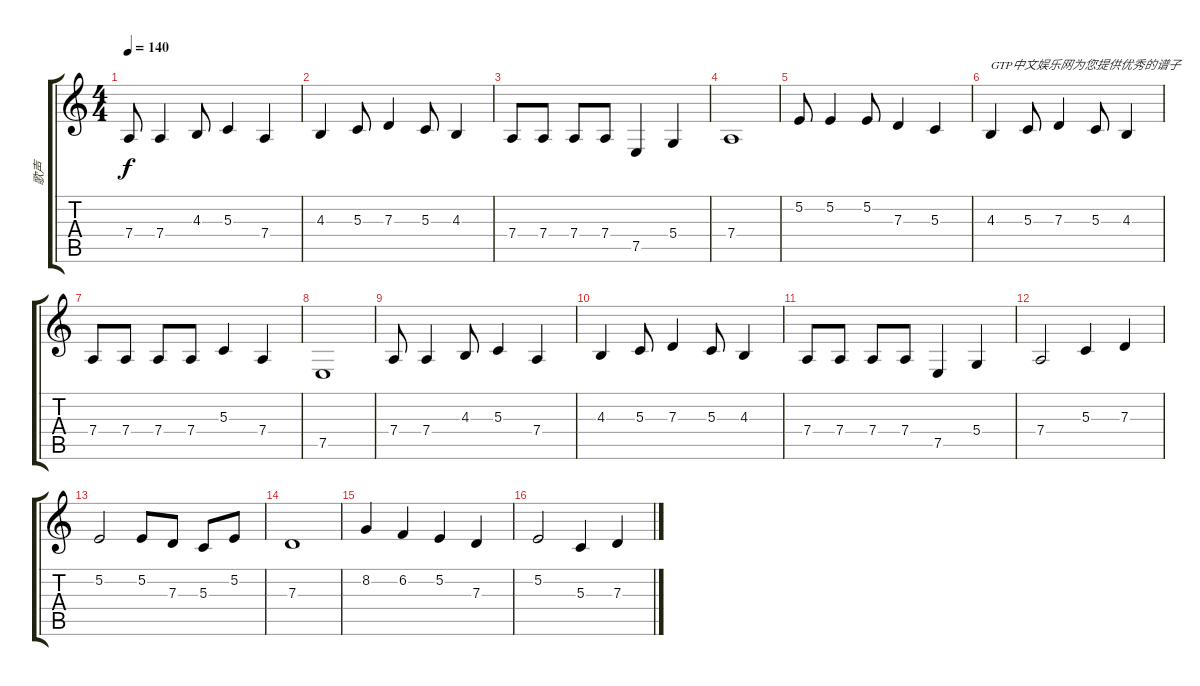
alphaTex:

\track ("歌声" "歌声") {instrument lead1square}
\staff {score tabs}
\tuning (E4 B3 G3 D3 A2 E2) {hide}
\ts (4 4)
\tempo 140
\clef g2
\ks c
7.4.8{dy f} 7.4.4 4.3.8 5.3.4 7.4.4 |
4.3.4 5.3.8 7.3.4 5.3.8 4.3.4 |
7.4.8 7.4.8 7.4.8 7.4.8 7.5.4 5.4.4 |
7.4.1 |
5.2.8 5.2.4 5.2.8 7.3.4 5.3.4 |
4.3.4{txt "GTP中文娱乐网为您提供优秀的谱子"} 5.3.8 7.3.4 5.3.8 4.3.4 |
7.4.8 7.4.8 7.4.8 7.4.8 5.3.4 7.4.4 |
7.5.1 |
7.4.8 7.4.4 4.3.8 5.3.4 7.4.4 |
4.3.4 5.3.8 7.3.4 5.3.8 4.3.4 |
7.4.8 7.4.8 7.4.8 7.4.8 7.5.4 5.4.4 |
7.4.2 5.3.4 7.3.4 |
5.2.2 5.2.8 7.3.8 5.3.8 5.2.8 |
7.3.1 |
8.2.4 6.2.4 5.2.4 7.3.4 |
5.2.2 5.3.4 7.3.4
